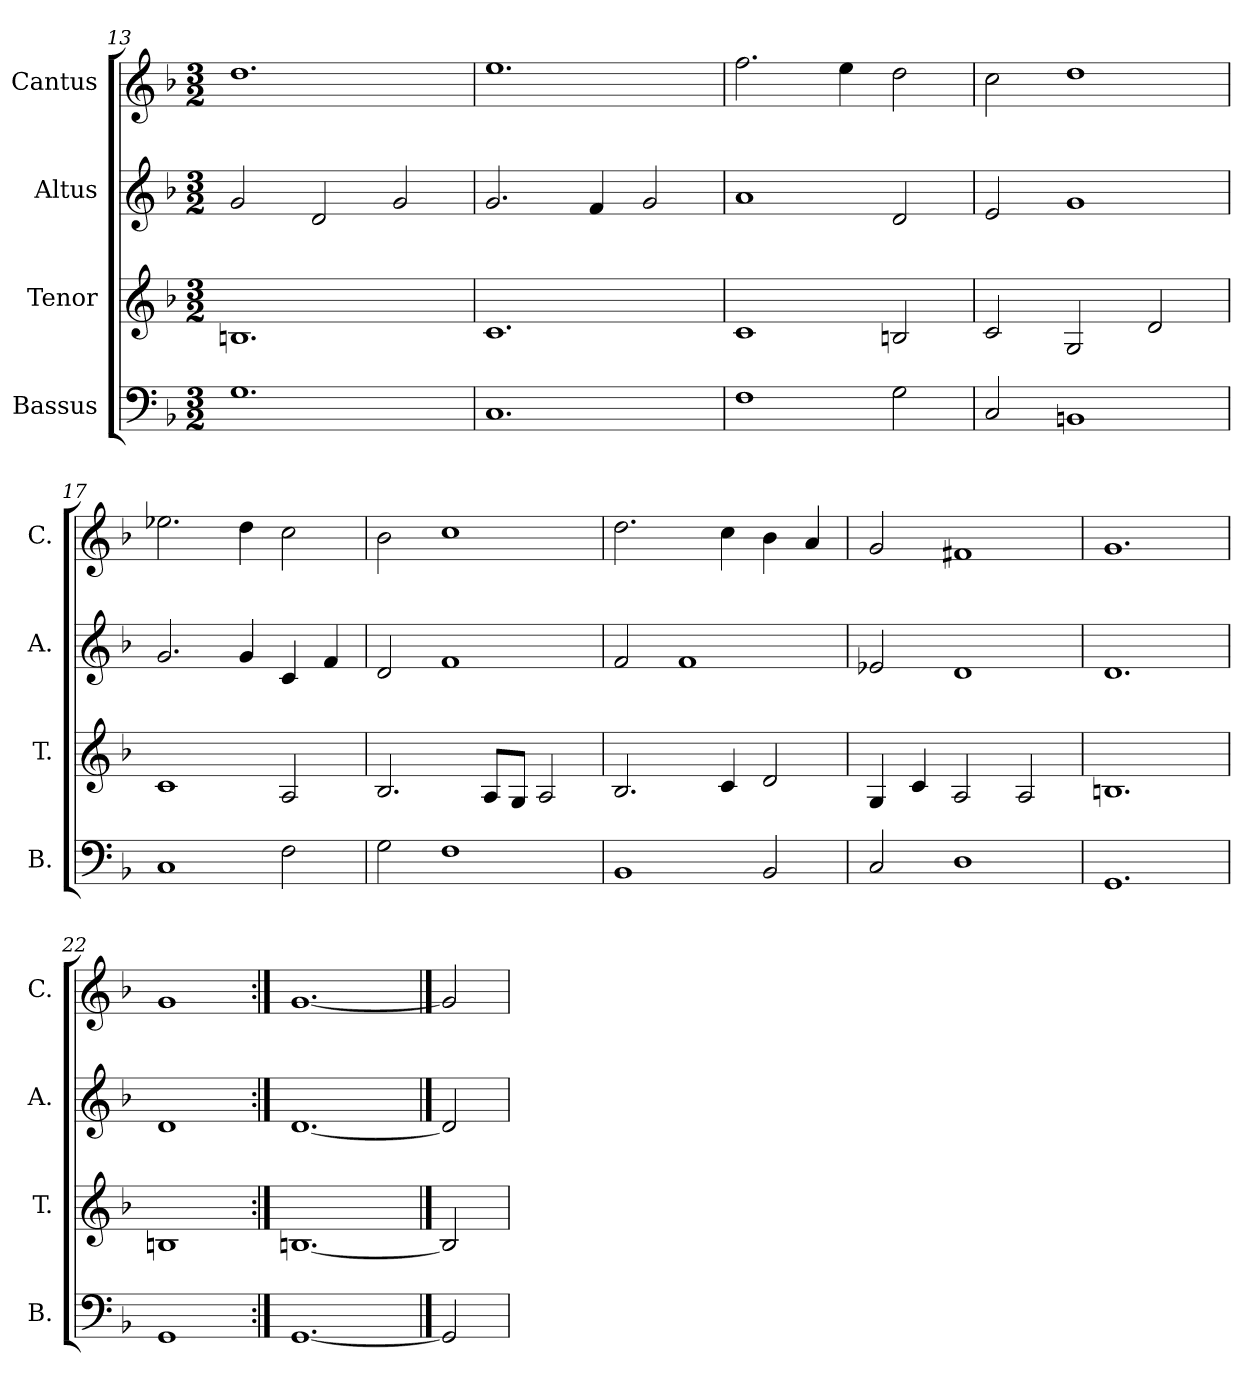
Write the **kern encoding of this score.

**kern	**kern	**kern	**kern
*part4	*part3	*part2	*part1
*staff4	*staff3	*staff2	*staff1
*I"Bassus	*I"Tenor	*I"Altus	*I"Cantus
*I'B.	*I'T.	*I'A.	*I'C.
*clefF4	*clefG2	*clefG2	*clefG2
*k[b-]	*k[b-]	*k[b-]	*k[b-]
*F:	*F:	*F:	*F:
*M3/2	*M3/2	*M3/2	*M3/2
=13	=13	=13	=13
1.G	1.Bn	2g/	1.dd
.	.	2d/	.
.	.	2g/	.
=14	=14	=14	=14
1.C	1.c	2.g/	1.ee
.	.	4f/	.
.	.	2g/	.
=15	=15	=15	=15
1F	1c	1a	2.ff\
.	.	.	4ee\
2G\	2Bn/	2d/	2dd\
=16	=16	=16	=16
2C/	2c/	2e/	2cc\
1BBn	2G/	1g	1dd
.	2d/	.	.
=17	=17	=17	=17
1C	1c	2.g/	2.ee-X\
.	.	4g/	4dd\
2F\	2A/	4c/	2cc\
.	.	4f/	.
!!LO:LB:g=z
=18	=18	=18	=18
2G\	2.B-/	2d/	2b-\
1F	.	1f	1cc
.	8A/L	.	.
.	8G/J	.	.
.	2A/	.	.
=19	=19	=19	=19
1BB-	2.B-/	2f/	2.dd\
.	.	1f	.
.	4c/	.	4cc\
2BB-/	2d/	.	4b-\
.	.	.	4a/
=20	=20	=20	=20
2C/	4G/	2e-X/	2g/
.	4c/	.	.
1D	2A/	1d	1f#X
.	2A/	.	.
=21	=21	=21	=21
1.GG	1.Bn	1.d	1.g
=22	=22	=22	=22
1GG	1Bn	1d	1g
=23:|!	=23:|!	=23:|!	=23:|!
[1.GG	[1.Bn	[1.d	[1.g
==24	==24	==24	==24
2GG]	2B]	2d]	2g]
=	=	=	=
*-	*-	*-	*-
